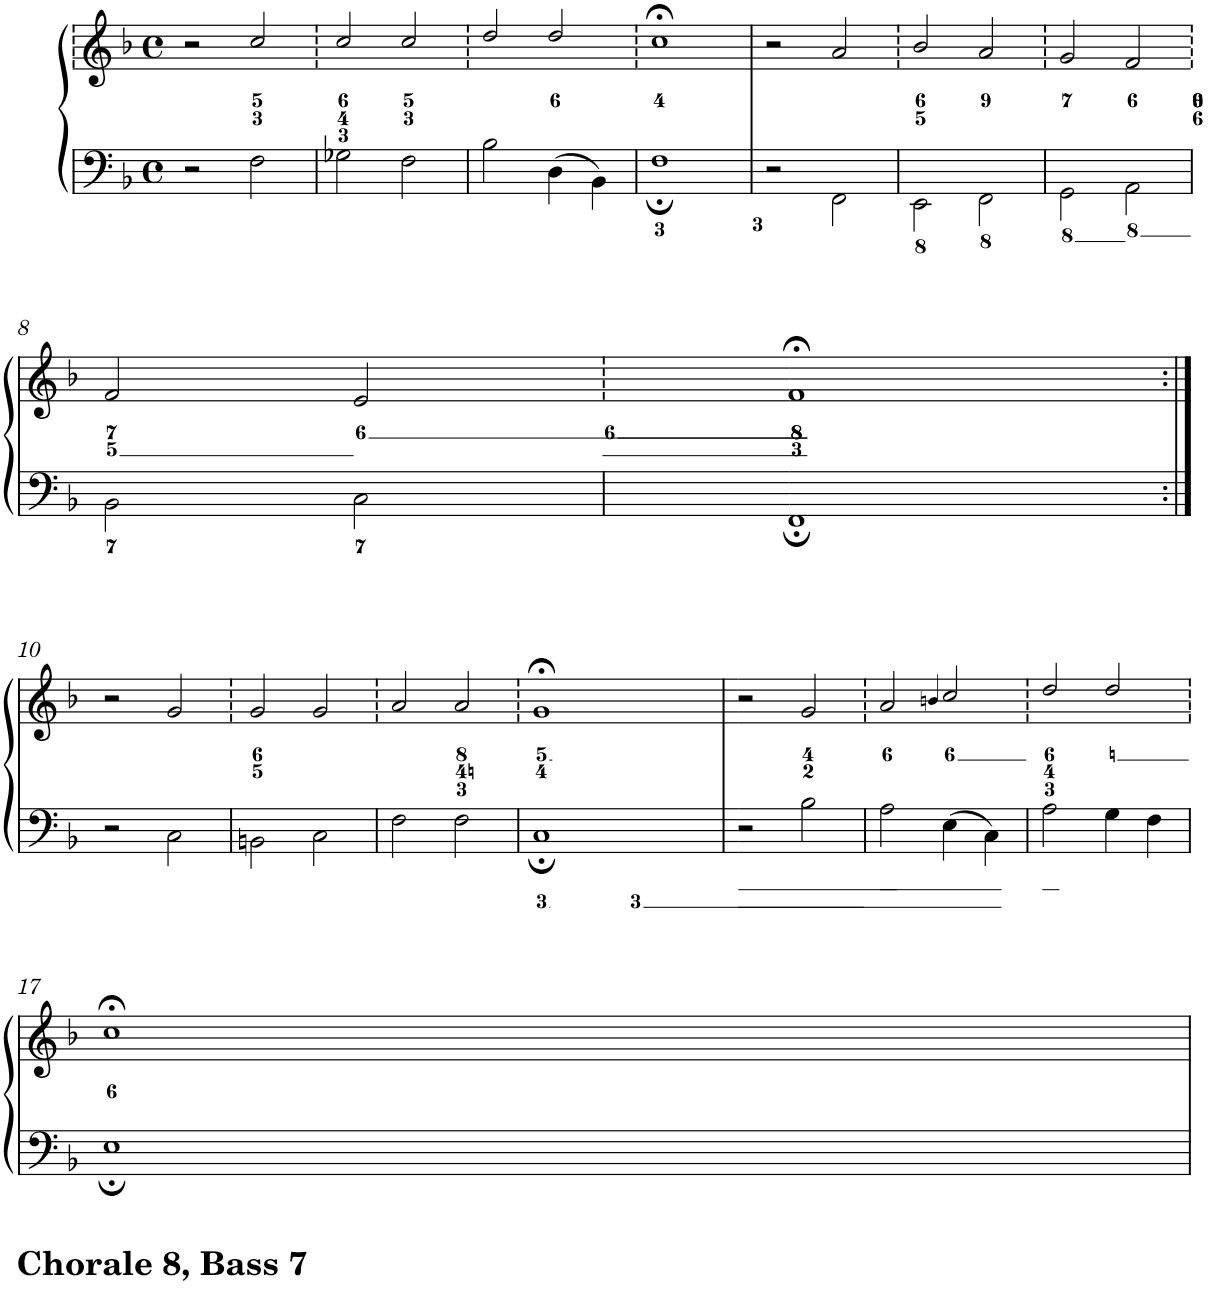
**kern	**kern
*part1	*part1
*staff2	*staff1
*I"Piano	*
*I'Pno.	*
*clefF4	*clefG2
*k[b-]	*k[b-]
*F:	*F:
*M4/4	*M4/4
*met(c)	*met(c)
=1	=1
2r	2r
2F\	2cc/
=2	=2
2G-X\	2cc/
2F\	2cc/
=3	=3
2B-\	2dd/
4D\	2dd/
4BB-\	.
=4	=4
1F;	1cc;<
=5	=5
2r	2r
2FF\	2a/
=6	=6
2EE\	2b-/
2FF\	2a/
=7	=7
2GG\	2g/
2AA\	2f/
!!LO:LB:g=z
=8	=8
2BB-\	2f/
2C\	2e/
=9	=9
1FF;	1f;<
!!LO:LB:g=z
=10:|!	=10:|!
2r	2r
2C\	2g/
=11	=11
2BBn\	2g/
2C\	2g/
=12	=12
2F\	2a/
2F\	2a/
=13	=13
1C;	1g;<
=14	=14
2r	2r
2B-\	2g/
=15	=15
2A\	2a/
.	4qbn/
4E\	2cc/
4C\	.
=16	=16
2A\	2dd/
4G\	2dd/
4F\	.
!!LO:LB:g=z
=17	=17
1E;	1cc;<
=	=
*-	*-
